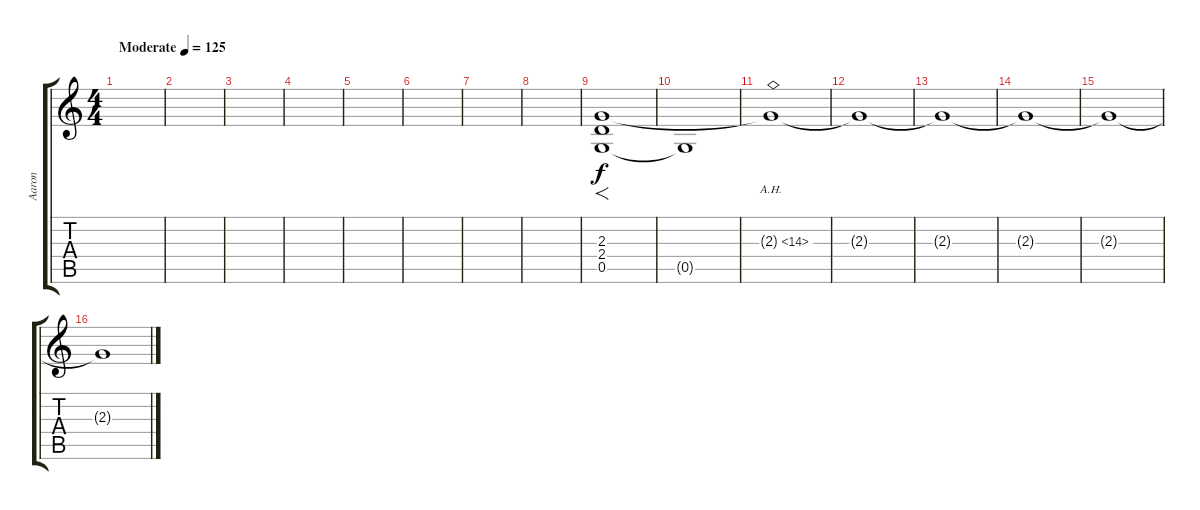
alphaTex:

\track ("Aaron" "Aaron") {instrument distortionguitar}
\staff {score tabs}
\tuning (D4 A3 F3 C3 G2 D2) {hide}
\ts (4 4)
\tempo (125 "Moderate")
\clef g2
\ks c
|
|
|
|
|
|
|
|
(2.3 2.4 0.5).1{f} |
0.5{t}.1 |
2.3{ah 12 t}.1 |
2.3{t}.1 |
2.3{t}.1 |
2.3{t}.1 |
2.3{t}.1 |
2.3{t}.1
